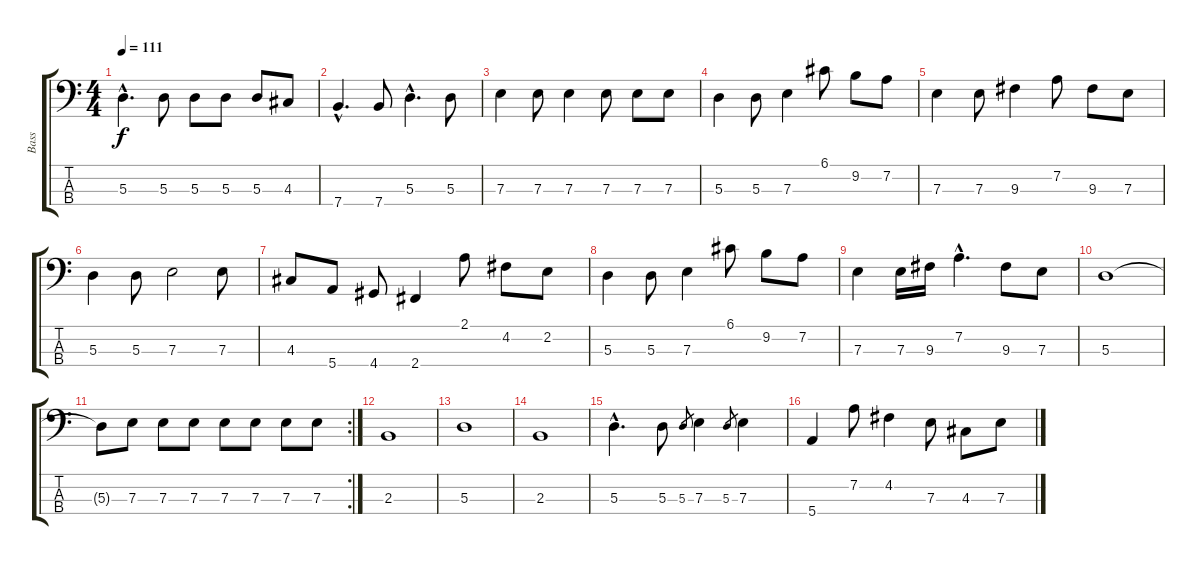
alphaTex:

\track ("Bass" "Bass") {instrument electricbassfinger}
\staff {score tabs}
\tuning (G2 D2 A1 E1) {hide}
\ts (4 4)
\tempo 111
\clef f4
\ks c
5.3{hac}.4{d dy f} 5.3.8 5.3.8 5.3.8 5.3.8 4.3.8 |
7.4{hac}.4{d} 7.4.8 5.3{hac}.4{d} 5.3.8 |
7.3.4 7.3.8 7.3.4 7.3.8 7.3.8 7.3.8 |
5.3.4 5.3.8 7.3.4 6.1.8 9.2.8 7.2.8 |
7.3.4 7.3.8 9.3.4 7.2.8 9.3.8 7.3.8 |
5.3.4 5.3.8 7.3.2 7.3.8 |
4.3.8 5.4.8 4.4.8 2.4.4 2.1.8 4.2.8 2.2.8 |
5.3.4 5.3.8 7.3.4 6.1.8 9.2.8 7.2.8 |
7.3.4 7.3.16 9.3.16 7.2{hac}.4{d} 9.3.8 7.3.8 |
5.3.1 |
\rc 2
5.3{t}.8 7.3.8 7.3.8 7.3.8 7.3.8 7.3.8 7.3.8 7.3.8 |
2.3.1 |
5.3.1 |
2.3.1 |
5.3{hac}.4{d} 5.3.8 5.3.8{gr} 7.3.4 5.3.8{gr} 7.3.4 |
5.4.4 7.2.8 4.2.4 7.3.8 4.3.8 7.3.8
